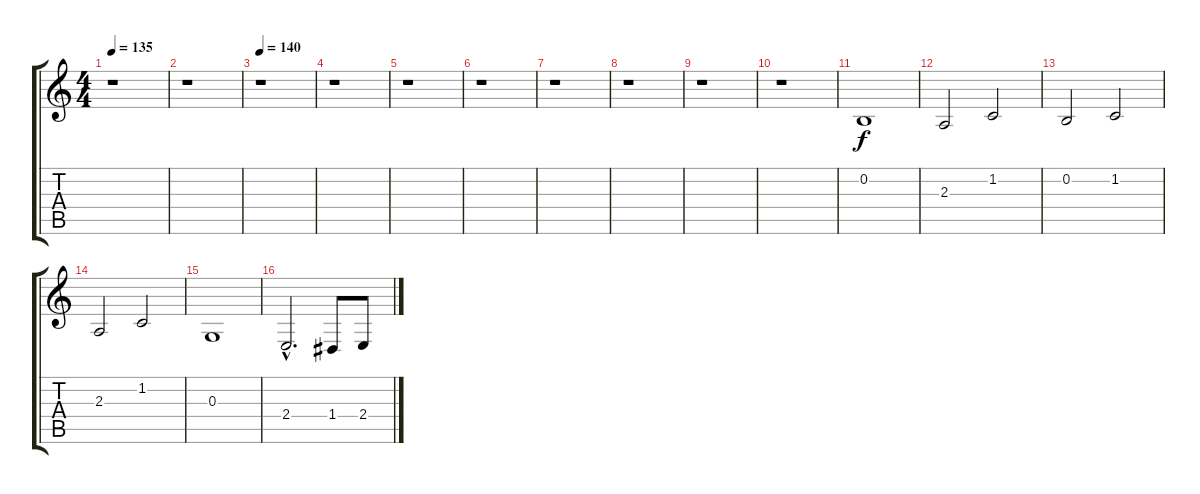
\track "" {instrument timpani}
\staff {score tabs}
\tuning (E4 B3 G3 D3 A2 E2) {hide}
\ts (4 4)
\tempo 135
\clef g2
\ks c
r.1{dy f} |
r.1 |
\tempo 140
r.1 |
r.1 |
r.1 |
r.1 |
r.1 |
r.1 |
r.1 |
r.1 |
0.2.1 |
2.3.2 1.2.2 |
0.2.2 1.2.2 |
2.3.2 1.2.2 |
0.3.1 |
2.4{hac}.2{d} 1.4.8 2.4.8
